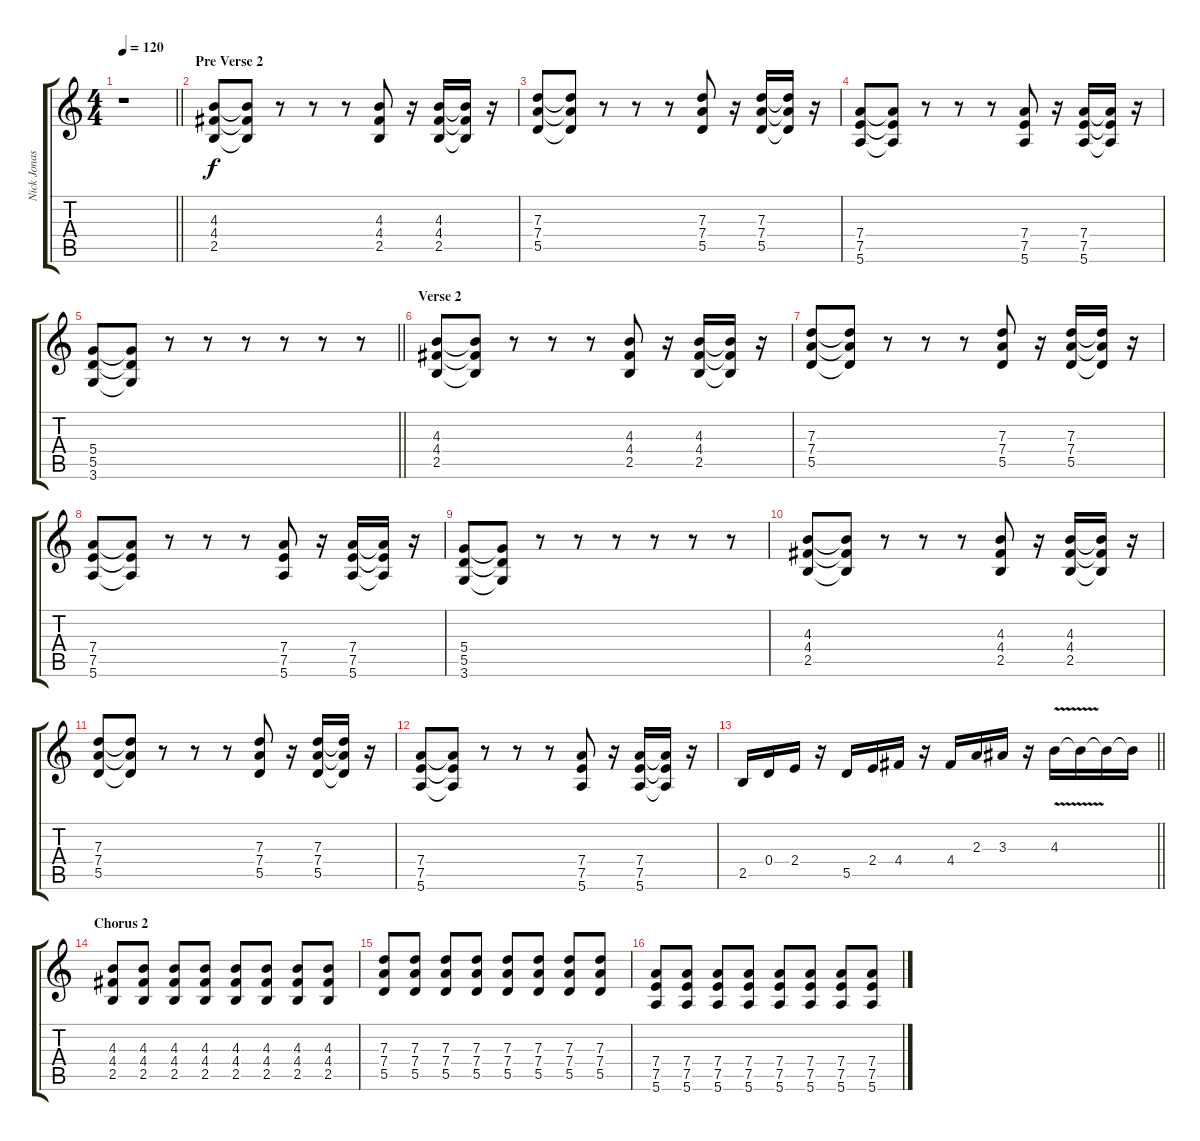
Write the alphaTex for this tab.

\track ("Nick Jonas" "Nick Jonas") {instrument distortionguitar}
\staff {score tabs}
\tuning (E4 B3 G3 D3 A2 E2) {hide}
\ts (4 4)
\tempo 120
\clef g2
\barLineRight lightlight
\ks c
r.1{dy f} |
\section ("" "Pre Verse 2")
(4.3 4.4 2.5).8 (4.3{t} 4.4{t} 2.5{t}).8 r.8 r.8 r.8 (4.3 4.4 2.5).8 r.16 (4.3 4.4 2.5).16 (4.3{t} 4.4{t} 2.5{t}).16 r.16 |
(7.3 7.4 5.5).8 (7.3{t} 7.4{t} 5.5{t}).8 r.8 r.8 r.8 (7.3 7.4 5.5).8 r.16 (7.3 7.4 5.5).16 (7.3{t} 7.4{t} 5.5{t}).16 r.16 |
(7.4 7.5 5.6).8 (7.4{t} 7.5{t} 5.6{t}).8 r.8 r.8 r.8 (7.4 7.5 5.6).8 r.16 (7.4 7.5 5.6).16 (7.4{t} 7.5{t} 5.6{t}).16 r.16 |
\barLineRight lightlight
(5.4 5.5 3.6).8 (5.4{t} 5.5{t} 3.6{t}).8 r.8 r.8 r.8 r.8 r.8 r.8 |
\section ("" "Verse 2")
(4.3 4.4 2.5).8 (4.3{t} 4.4{t} 2.5{t}).8 r.8 r.8 r.8 (4.3 4.4 2.5).8 r.16 (4.3 4.4 2.5).16 (4.3{t} 4.4{t} 2.5{t}).16 r.16 |
(7.3 7.4 5.5).8 (7.3{t} 7.4{t} 5.5{t}).8 r.8 r.8 r.8 (7.3 7.4 5.5).8 r.16 (7.3 7.4 5.5).16 (7.3{t} 7.4{t} 5.5{t}).16 r.16 |
(7.4 7.5 5.6).8 (7.4{t} 7.5{t} 5.6{t}).8 r.8 r.8 r.8 (7.4 7.5 5.6).8 r.16 (7.4 7.5 5.6).16 (7.4{t} 7.5{t} 5.6{t}).16 r.16 |
(5.4 5.5 3.6).8 (5.4{t} 5.5{t} 3.6{t}).8 r.8 r.8 r.8 r.8 r.8 r.8 |
(4.3 4.4 2.5).8 (4.3{t} 4.4{t} 2.5{t}).8 r.8 r.8 r.8 (4.3 4.4 2.5).8 r.16 (4.3 4.4 2.5).16 (4.3{t} 4.4{t} 2.5{t}).16 r.16 |
(7.3 7.4 5.5).8 (7.3{t} 7.4{t} 5.5{t}).8 r.8 r.8 r.8 (7.3 7.4 5.5).8 r.16 (7.3 7.4 5.5).16 (7.3{t} 7.4{t} 5.5{t}).16 r.16 |
(7.4 7.5 5.6).8 (7.4{t} 7.5{t} 5.6{t}).8 r.8 r.8 r.8 (7.4 7.5 5.6).8 r.16 (7.4 7.5 5.6).16 (7.4{t} 7.5{t} 5.6{t}).16 r.16 |
\barLineRight lightlight
2.5.16 0.4.16 2.4.16 r.16 5.5.16 2.4.16 4.4.16 r.16 4.4.16 2.3.16 3.3.16 r.16 4.3{v}.16 4.3{t}.16 4.3{t}.16 4.3{t}.16 |
\section ("" "Chorus 2")
(4.3 4.4 2.5).8 (4.3 4.4 2.5).8 (4.3 4.4 2.5).8 (4.3 4.4 2.5).8 (4.3 4.4 2.5).8 (4.3 4.4 2.5).8 (4.3 4.4 2.5).8 (4.3 4.4 2.5).8 |
(7.3 7.4 5.5).8 (7.3 7.4 5.5).8 (7.3 7.4 5.5).8 (7.3 7.4 5.5).8 (7.3 7.4 5.5).8 (7.3 7.4 5.5).8 (7.3 7.4 5.5).8 (7.3 7.4 5.5).8 |
(7.4 7.5 5.6).8 (7.4 7.5 5.6).8 (7.4 7.5 5.6).8 (7.4 7.5 5.6).8 (7.4 7.5 5.6).8 (7.4 7.5 5.6).8 (7.4 7.5 5.6).8 (7.4 7.5 5.6).8
